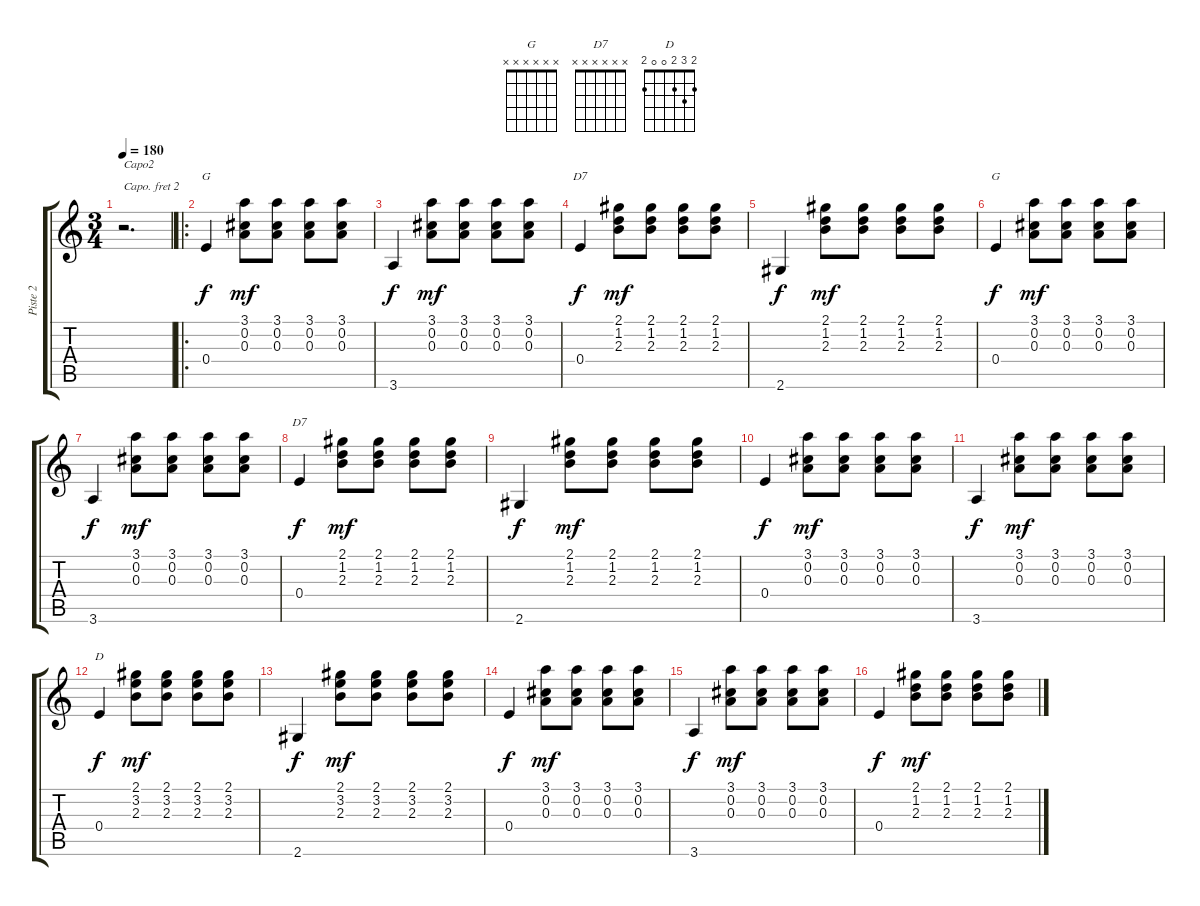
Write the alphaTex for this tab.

\track ("Piste 2" "Piste 2") {instrument acousticguitarnylon}
\staff {score tabs}
\capo 2
\tuning (E4 B3 G3 D3 A2 E2) {hide}
\chord ("G" 3 0 0 0 2 3)
\chord ("D7" 2 1 2 0 x 2)
\chord ("G" x x x x x x) {firstfret 0}
\chord ("D7" x x x x x x) {firstfret 0}
\chord ("D" 2 3 2 0 0 2)
\ts (3 4)
\tempo 180
\clef g2
\ks c
r.2{d txt "Capo2" dy f instrument acousticguitarnylon} |
\ro
0.4.4{ch "G"} (3.1 0.2 0.3).8{dy mf} (3.1 0.2 0.3).8 (3.1 0.2 0.3).8 (3.1 0.2 0.3).8 |
3.6.4{dy f} (3.1 0.2 0.3).8{dy mf} (3.1 0.2 0.3).8 (3.1 0.2 0.3).8 (3.1 0.2 0.3).8 |
0.4.4{ch "D7" dy f} (2.1 1.2 2.3).8{dy mf} (2.1 1.2 2.3).8 (2.1 1.2 2.3).8 (2.1 1.2 2.3).8 |
2.6.4{dy f} (2.1 1.2 2.3).8{dy mf} (2.1 1.2 2.3).8 (2.1 1.2 2.3).8 (2.1 1.2 2.3).8 |
0.4.4{ch "G" dy f} (3.1 0.2 0.3).8{dy mf} (3.1 0.2 0.3).8 (3.1 0.2 0.3).8 (3.1 0.2 0.3).8 |
3.6.4{dy f} (3.1 0.2 0.3).8{dy mf} (3.1 0.2 0.3).8 (3.1 0.2 0.3).8 (3.1 0.2 0.3).8 |
0.4.4{ch "D7" dy f} (2.1 1.2 2.3).8{dy mf} (2.1 1.2 2.3).8 (2.1 1.2 2.3).8 (2.1 1.2 2.3).8 |
2.6.4{dy f} (2.1 1.2 2.3).8{dy mf} (2.1 1.2 2.3).8 (2.1 1.2 2.3).8 (2.1 1.2 2.3).8 |
0.4.4{dy f} (3.1 0.2 0.3).8{dy mf} (3.1 0.2 0.3).8 (3.1 0.2 0.3).8 (3.1 0.2 0.3).8 |
3.6.4{dy f} (3.1 0.2 0.3).8{dy mf} (3.1 0.2 0.3).8 (3.1 0.2 0.3).8 (3.1 0.2 0.3).8 |
0.4.4{ch "D" dy f} (2.1 3.2 2.3).8{dy mf} (2.1 3.2 2.3).8 (2.1 3.2 2.3).8 (2.1 3.2 2.3).8 |
2.6.4{dy f} (2.1 3.2 2.3).8{dy mf} (2.1 3.2 2.3).8 (2.1 3.2 2.3).8 (2.1 3.2 2.3).8 |
0.4.4{dy f} (3.1 0.2 0.3).8{dy mf} (3.1 0.2 0.3).8 (3.1 0.2 0.3).8 (3.1 0.2 0.3).8 |
3.6.4{dy f} (3.1 0.2 0.3).8{dy mf} (3.1 0.2 0.3).8 (3.1 0.2 0.3).8 (3.1 0.2 0.3).8 |
0.4.4{dy f} (2.1 1.2 2.3).8{dy mf} (2.1 1.2 2.3).8 (2.1 1.2 2.3).8 (2.1 1.2 2.3).8
